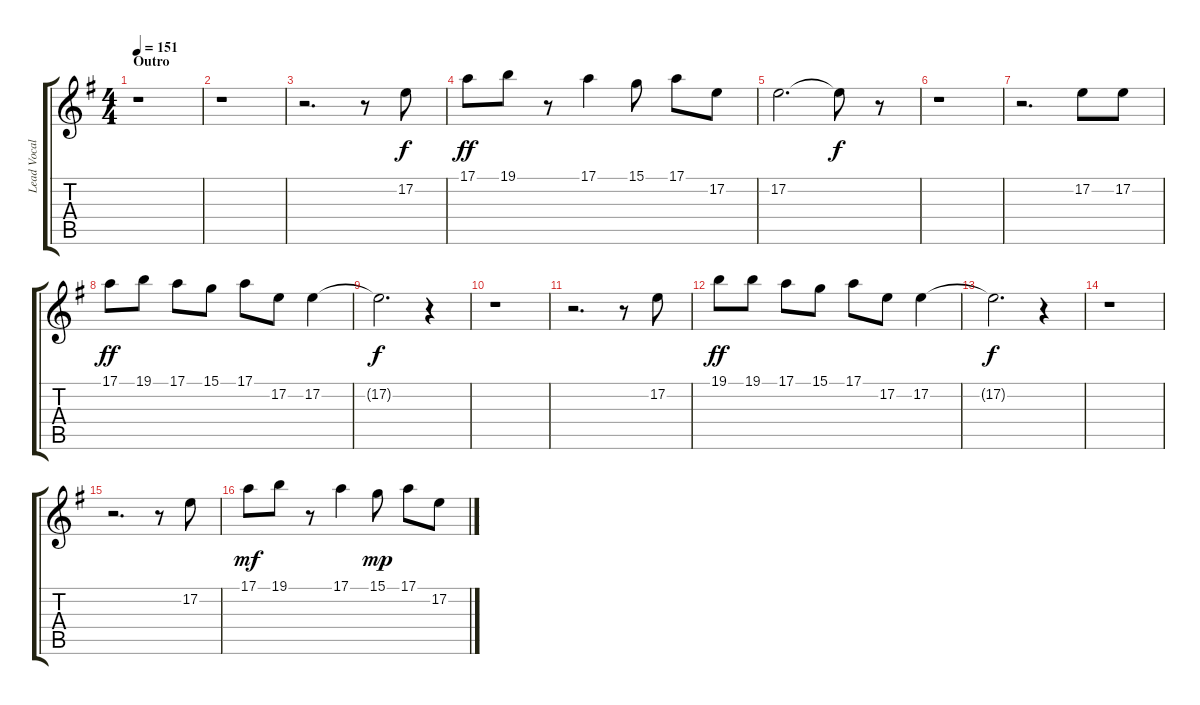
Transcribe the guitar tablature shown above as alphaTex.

\track ("Lead Vocal" "Lead Vocal") {instrument flute}
\staff {score tabs}
\tuning (E4 B3 G3 D3 A2 E2) {hide}
\ts (4 4)
\section ("" "Outro")
\tempo 151
\clef g2
\ks eminor
r.1{dy f} |
r.1 |
r.2{d} r.8 17.2.8 |
17.1.8{dy ff} 19.1.8 r.8 17.1.4 15.1.8 17.1.8 17.2.8 |
17.2.2{d} 17.2{t}.8{dy f} r.8 |
r.1 |
r.2{d} 17.2.8 17.2.8 |
17.1.8{dy ff} 19.1.8 17.1.8 15.1.8 17.1.8 17.2.8 17.2.4 |
17.2{t}.2{d dy f} r.4 |
r.1 |
r.2{d} r.8 17.2.8 |
19.1.8{dy ff} 19.1.8 17.1.8 15.1.8 17.1.8 17.2.8 17.2.4 |
17.2{t}.2{d dy f} r.4 |
r.1 |
r.2{d} r.8 17.2.8 |
17.1.8{dy mf} 19.1.8 r.8 17.1.4 15.1.8{dy mp} 17.1.8 17.2.8
